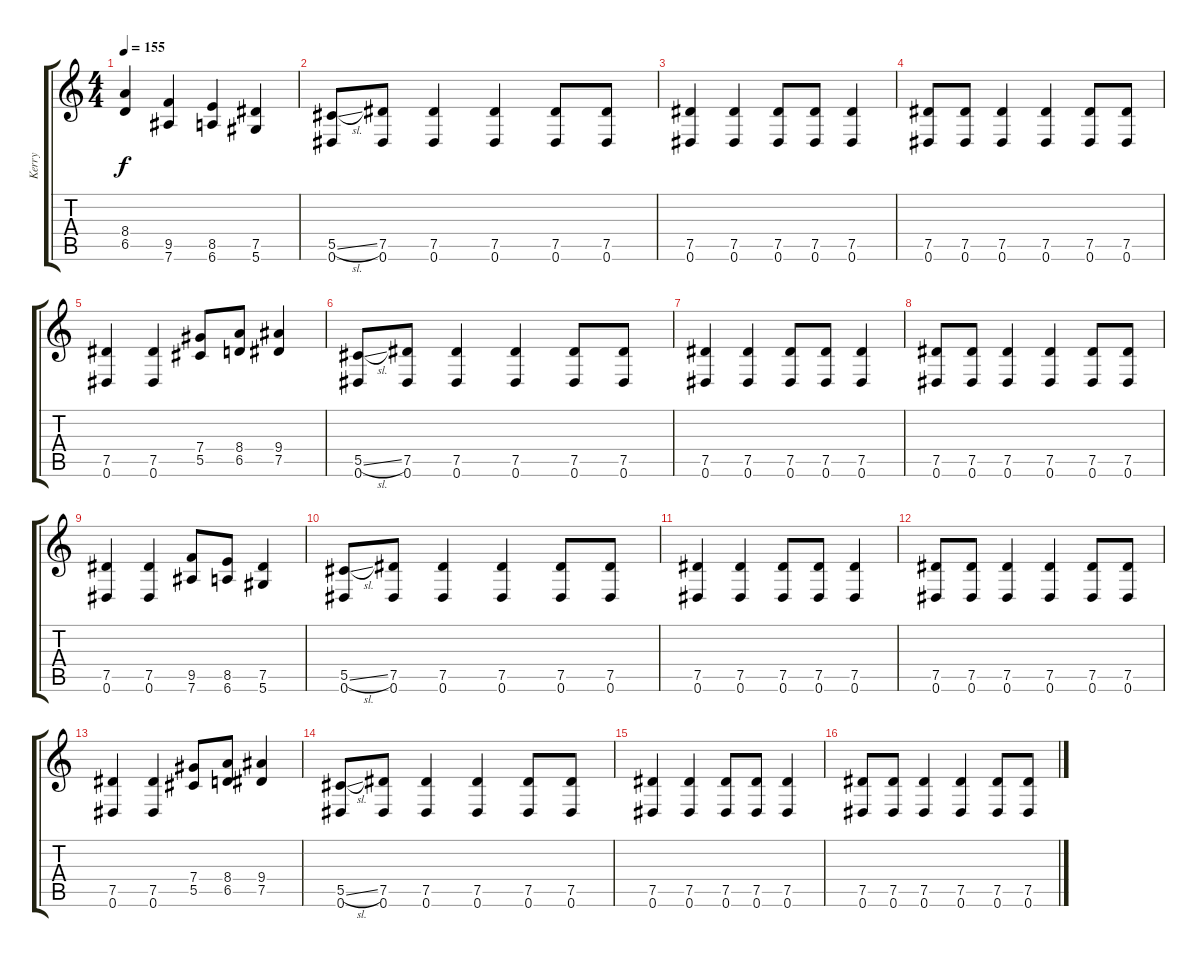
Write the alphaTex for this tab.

\track ("Kerry" "Kerry") {instrument distortionguitar}
\staff {score tabs}
\tuning (Eb4 Bb3 Gb3 Db3 Ab2 Eb2) {hide}
\ts (4 4)
\tempo 155
\clef g2
\ks c
(8.4{t} 6.5{t}).4{dy f} (9.5 7.6).4 (8.5 6.6).4 (7.5 5.6).4 |
(5.5{sl} 0.6).8 (7.5 0.6).8 (7.5 0.6).4 (7.5 0.6).4 (7.5 0.6).8 (7.5 0.6).8 |
(7.5 0.6).4 (7.5 0.6).4 (7.5 0.6).8 (7.5 0.6).8 (7.5 0.6).4 |
(7.5 0.6).8 (7.5 0.6).8 (7.5 0.6).4 (7.5 0.6).4 (7.5 0.6).8 (7.5 0.6).8 |
(7.5 0.6).4 (7.5 0.6).4 (7.4 5.5).8 (8.4 6.5).8 (9.4 7.5).4 |
(5.5{sl} 0.6).8 (7.5 0.6).8 (7.5 0.6).4 (7.5 0.6).4 (7.5 0.6).8 (7.5 0.6).8 |
(7.5 0.6).4 (7.5 0.6).4 (7.5 0.6).8 (7.5 0.6).8 (7.5 0.6).4 |
(7.5 0.6).8 (7.5 0.6).8 (7.5 0.6).4 (7.5 0.6).4 (7.5 0.6).8 (7.5 0.6).8 |
(7.5 0.6).4 (7.5 0.6).4 (9.5 7.6).8 (8.5 6.6).8 (7.5 5.6).4 |
(5.5{sl} 0.6).8 (7.5 0.6).8 (7.5 0.6).4 (7.5 0.6).4 (7.5 0.6).8 (7.5 0.6).8 |
(7.5 0.6).4 (7.5 0.6).4 (7.5 0.6).8 (7.5 0.6).8 (7.5 0.6).4 |
(7.5 0.6).8 (7.5 0.6).8 (7.5 0.6).4 (7.5 0.6).4 (7.5 0.6).8 (7.5 0.6).8 |
(7.5 0.6).4 (7.5 0.6).4 (7.4 5.5).8 (8.4 6.5).8 (9.4 7.5).4 |
(5.5{sl} 0.6).8 (7.5 0.6).8 (7.5 0.6).4 (7.5 0.6).4 (7.5 0.6).8 (7.5 0.6).8 |
(7.5 0.6).4 (7.5 0.6).4 (7.5 0.6).8 (7.5 0.6).8 (7.5 0.6).4 |
(7.5 0.6).8 (7.5 0.6).8 (7.5 0.6).4 (7.5 0.6).4 (7.5 0.6).8 (7.5 0.6).8
